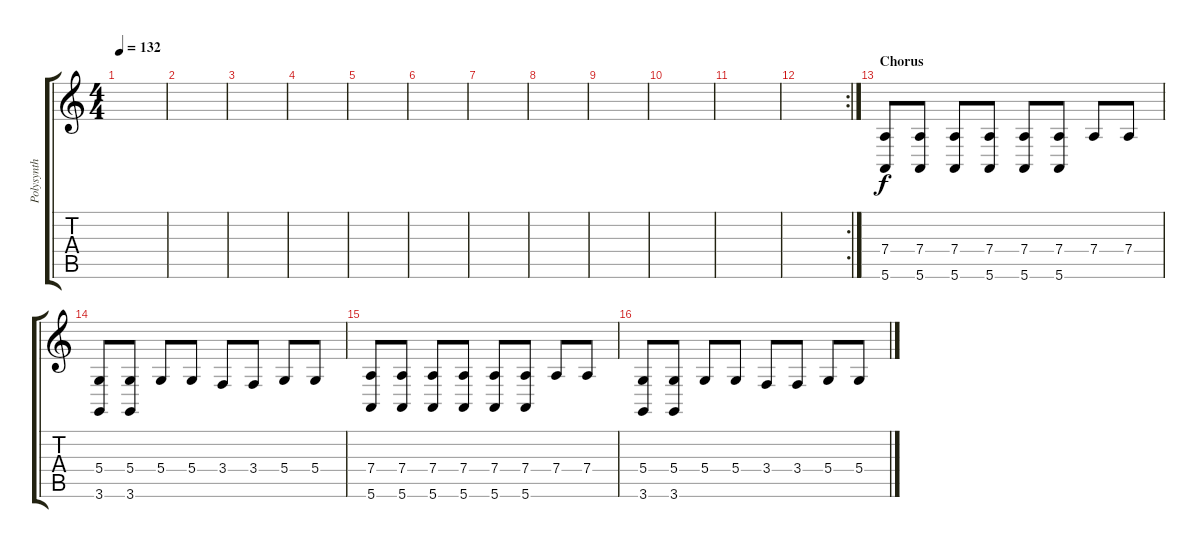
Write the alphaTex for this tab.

\track ("Polysynth" "Polysynth") {instrument pad3polysynth}
\staff {score tabs}
\tuning (E4 B3 G3 D3 A2 E2) {hide}
\ts (4 4)
\tempo 132
\clef g2
\ks c
|
|
|
|
|
|
|
|
|
|
|
\rc 2
|
\section ("" "Chorus")
(7.4 5.6).8 (7.4 5.6).8{volume 16} (7.4 5.6).8 (7.4 5.6).8 (7.4 5.6).8 (7.4 5.6).8 7.4.8 7.4.8 |
(5.4 3.6).8 (5.4 3.6).8 5.4.8 5.4.8 3.4.8 3.4.8 5.4.8 5.4.8 |
(7.4 5.6).8 (7.4 5.6).8{volume 16} (7.4 5.6).8 (7.4 5.6).8 (7.4 5.6).8 (7.4 5.6).8 7.4.8 7.4.8 |
(5.4 3.6).8 (5.4 3.6).8 5.4.8 5.4.8 3.4.8 3.4.8 5.4.8 5.4.8
